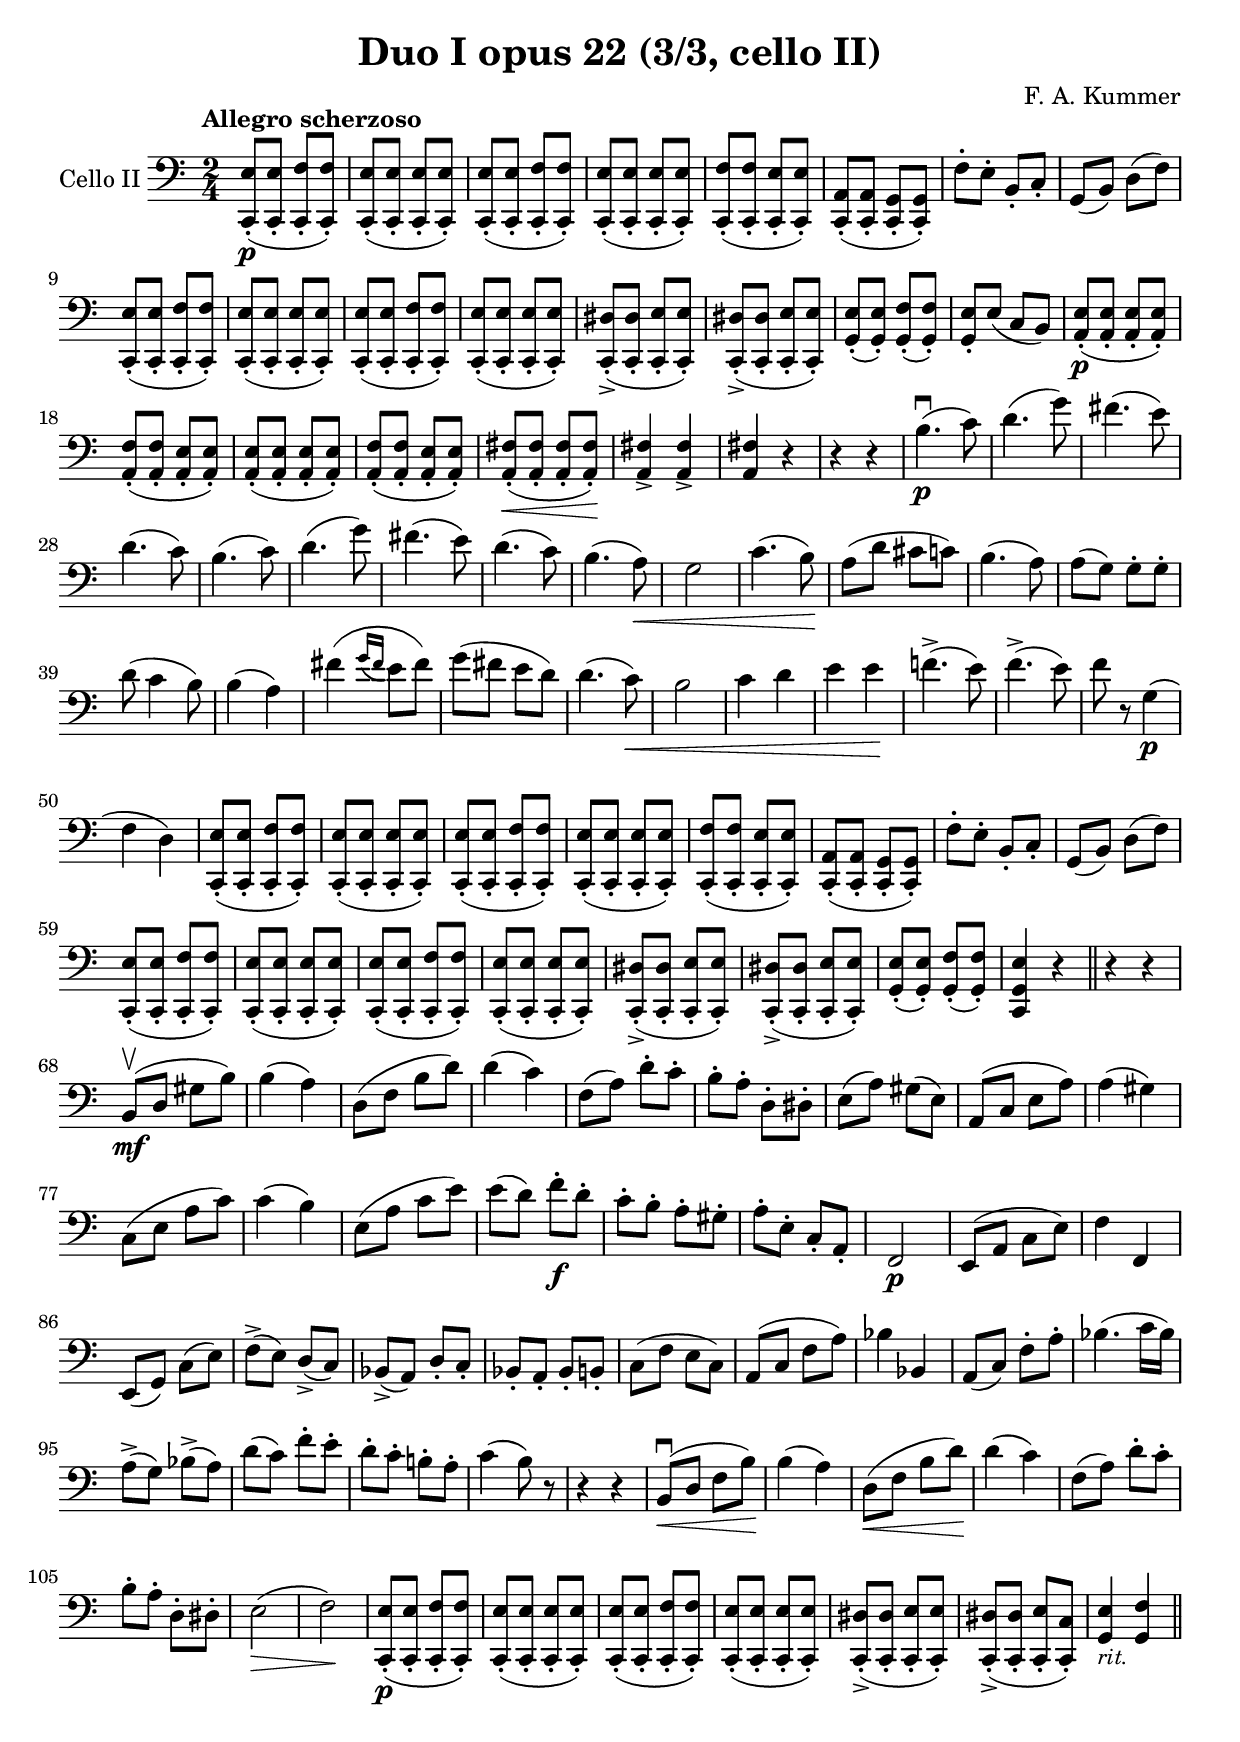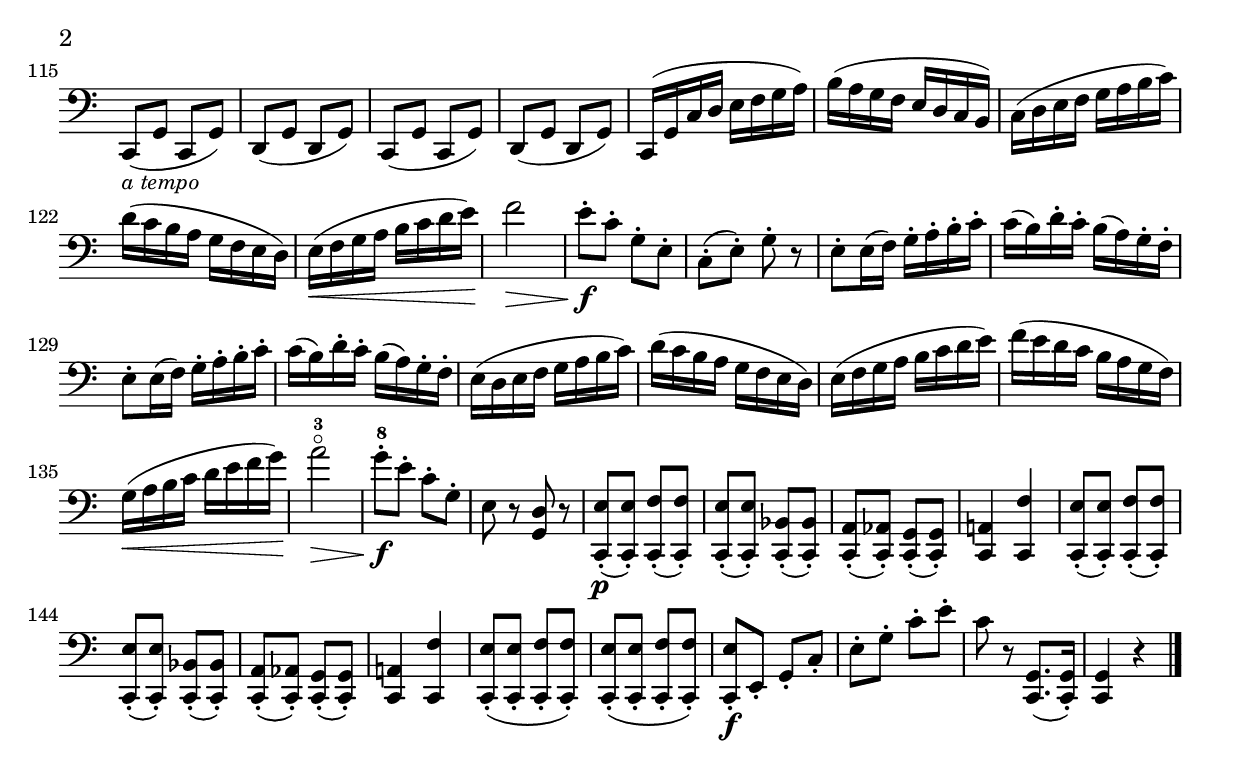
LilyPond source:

#(set-global-staff-size 21)

\version "2.18.2"

\header {
  title    = "Duo I opus 22 (3/3, cello II)"
  composer = "F. A. Kummer"
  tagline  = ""
}

\language "italiano"

\score {
  \new Staff
  \with {instrumentName = #"Cello II"}
  {
    \override Hairpin.to-barline = ##f
    \tempo "Allegro scherzoso"
    \time 2/4
    \key do \major
    \clef bass
    <<do,8-.\p( mi8>>
    <<do,8-. mi8>>
    <<do,8-. fa8>>
    <<do,8-.) fa8>>                                                    % 1
    <<do,8-.( mi8>>
    <<do,8-. mi8>>
    <<do,8-. mi8>>
    <<do,8-.) mi8>>                                                    % 2
    <<do,8-.( mi8>>
    <<do,8-. mi8>>
    <<do,8-. fa8>>
    <<do,8-.) fa8>>                                                    % 3
    <<do,8-.( mi8>>
    <<do,8-. mi8>>
    <<do,8-. mi8>>
    <<do,8-.) mi8>>                                                    % 4
    <<do,8-.( fa8>>
    <<do,8-. fa8>>
    <<do,8-. mi8>>
    <<do,8-.) mi8>>                                                    % 5
    <<do,8-.( la,8>>
    <<do,8-. la,8>>
    <<do,8-. sol,8>>
    <<do,8-.) sol,8>>                                                  % 6
    fa8-. mi8-. si,8-. do8-.                                           % 7
    sol,8(si,8) re8(fa8)                                               % 8
    <<do,8-.( mi8>>
    <<do,8-. mi8>>
    <<do,8-. fa8>>
    <<do,8-.) fa8>>                                                    % 9
    <<do,8-.( mi8>>
    <<do,8-. mi8>>
    <<do,8-. mi8>>
    <<do,8-.) mi8>>                                                    % 10
    <<do,8-.( mi8>>
    <<do,8-. mi8>>
    <<do,8-. fa8>>
    <<do,8-.) fa8>>                                                    % 11
    <<do,8-.( mi8>>
    <<do,8-. mi8>>
    <<do,8-. mi8>>
    <<do,8-.) mi8>>                                                    % 12
    <<do,8-.->( red8>>
    <<do,8-. red8>>
    <<do,8-. mi8>>
    <<do,8-.) mi8>>                                                    % 13
    <<do,8-.->( red8>>
    <<do,8-. red8>>
    <<do,8-. mi8>>
    <<do,8-.) mi8>>                                                    % 14
    <<sol,8-.( mi8>>
    <<sol,8-.) mi8>>
    <<sol,8-.( fa8>>
    <<sol,8-.) fa8>>                                                   % 15
    <<sol,8-. mi8>>
    mi8(do8 si,8)                                                      % 16
    <<la,8-.\p( mi8>>
    <<la,8-. mi8>>
    <<la,8-. mi8>>
    <<la,8-.) mi8>>                                                    % 17
    <<la,8-.( fa8>>
    <<la,8-. fa8>>
    <<la,8-. mi8>>
    <<la,8-.) mi8>>                                                    % 18
    <<la,8-.( mi8>>
    <<la,8-. mi8>>
    <<la,8-. mi8>>
    <<la,8-.) mi8>>                                                    % 19
    <<la,8-.( fa8>>
    <<la,8-. fa8>>
    <<la,8-. mi8>>
    <<la,8-.) mi8>>                                                    % 20
    <<la,8-.\<( fad8>>
    <<la,8-. fad8>>
    <<la,8-. fad8>>
    <<la,8-.)\! fad8>>                                                 % 21
    <<la,4-> fad4>>
    <<la,4-> fad4>>                                                    % 22
    <<la,4 fad4>> r4                                                   % 23
    r4 r4                                                              % 24
    si4.\p\downbow(do'8)                                               % 25
    re'4.(sol'8)                                                       % 26
    fad'4.(mi'8)                                                       % 27
    re'4.(do'8)                                                        % 28
    si4.(do'8)                                                         % 29
    re'4.(sol'8)                                                       % 30
    fad'4.(mi'8)                                                       % 31
    re'4.(do'8)                                                        % 32
    si4.(la8)\<                                                        % 33
    sol2                                                               % 34
    do'4.(si8)\!                                                       % 35
    la8(re'8 dod'8 do'8)                                               % 36
    si4.(la8)                                                          % 37
    la8(sol8) sol8-. sol8-.                                            % 38
    re'8(do'4 si8)                                                     % 39
    si4(la4)                                                           % 40
    fad'4(
    \appoggiatura {sol'16 fad'16}
    mi'8 fad'8)                                                        % 41
    sol'8(fad'8 mi'8 re'8)                                             % 42
    re'4.(do'8)\<                                                      % 43
    si2                                                                % 44
    do'4 re'4                                                          % 45
    mi'4 mi'4\!                                                        % 46
    fa'!4.->(mi'8)                                                     % 47
    fa'4.->(mi'8)                                                      % 48
    fa'8 r8 sol4\p(                                                    % 49
    fa4 re4)                                                           % 50
    <<do,8-.( mi8>>
    <<do,8-. mi8>>
    <<do,8-. fa8>>
    <<do,8-.) fa8>>                                                    % 51
    <<do,8-.( mi8>>
    <<do,8-. mi8>>
    <<do,8-. mi8>>
    <<do,8-.) mi8>>                                                    % 52
    <<do,8-.( mi8>>
    <<do,8-. mi8>>
    <<do,8-. fa8>>
    <<do,8-.) fa8>>                                                    % 53
    <<do,8-.( mi8>>
    <<do,8-. mi8>>
    <<do,8-. mi8>>
    <<do,8-.) mi8>>                                                    % 54
    <<do,8-.( fa8>>
    <<do,8-. fa8>>
    <<do,8-. mi8>>
    <<do,8-.) mi8>>                                                    % 55
    <<do,8-.( la,8>>
    <<do,8-. la,8>>
    <<do,8-. sol,8>>
    <<do,8-.) sol,8>>                                                  % 56
    fa8-. mi8-. si,8-. do8-.                                           % 57
    sol,8(si,8) re8(fa8)                                               % 58
    <<do,8-.( mi8>>
    <<do,8-. mi8>>
    <<do,8-. fa8>>
    <<do,8-.) fa8>>                                                    % 59
    <<do,8-.( mi8>>
    <<do,8-. mi8>>
    <<do,8-. mi8>>
    <<do,8-.) mi8>>                                                    % 60
    <<do,8-.( mi8>>
    <<do,8-. mi8>>
    <<do,8-. fa8>>
    <<do,8-.) fa8>>                                                    % 61
    <<do,8-.( mi8>>
    <<do,8-. mi8>>
    <<do,8-. mi8>>
    <<do,8-.) mi8>>                                                    % 62
    <<do,8-.->( red8>>
    <<do,8-. red8>>
    <<do,8-. mi8>>
    <<do,8-.) mi8>>                                                    % 63
    <<do,8-.->( red8>>
    <<do,8-. red8>>
    <<do,8-. mi8>>
    <<do,8-.) mi8>>                                                    % 64
    <<sol,8-.( mi8>>
    <<sol,8-.) mi8>>
    <<sol,8-.( fa8>>
    <<sol,8-.) fa8>>                                                   % 65
    <<do,4 sol,4 mi4>> r4                                              % 66
    \bar "||"
    r4 r4                                                              % 67
    si,8\mf\upbow(re8 sold8 si8)                                       % 68
    si4(la4)                                                           % 69
    re8(fa8 si8 re'8)                                                  % 70
    re'4(do'4)                                                         % 71
    fa8(la8) re'8-. do'8-.                                             % 72
    si8-. la8-. re8-. red8-.                                           % 73
    mi8(la8) sold8(mi8)                                                % 74
    la,8(do8 mi8 la8)                                                  % 75
    la4(sold4)                                                         % 76
    do8(mi8 la8 do'8)                                                  % 77
    do'4(si4)                                                          % 78
    mi8(la8 do'8 mi'8)                                                 % 79
    mi'8(re'8) fa'8\f-. re'8-.                                         % 80
    do'8-. si8-. la8-. sold8-.                                         % 81
    la8-. mi8-. do8-. la,8-.                                           % 82
    fa,2\p                                                             % 83
    mi,8(la,8 do8 mi8)                                                 % 84
    fa4 fa,4                                                           % 85
    mi,8(sol,8) do8(mi8)                                               % 86
    fa8->(mi8) re8->(do8)                                              % 87
    sib,8->(la,8) re8-. do8-.                                          % 88
    sib,8-. la,8-. sib,8-. si,8-.                                      % 89
    do8(fa8 mi8 do8)                                                   % 90
    la,8(do8 fa8 la8)                                                  % 91
    sib4 sib,4                                                         % 92
    la,8(do8) fa8-. la8-.                                              % 93
    sib4.(do'16 sib16)                                                 % 94
    la8->(sol8) sib8->(la8)                                            % 95
    re'8(do'8) fa'8-. mi'8-.                                           % 96
    re'8-. do'8-. si!8-. la8-.                                         % 97
    do'4(si8) r8                                                       % 98
    r4 r4                                                              % 99
    si,8\downbow\<(re8 fa8 si8)\!                                      % 100
    si4(la4)                                                           % 101
    re8\<(fa8 si8 re'8)\!                                              % 102
    re'4(do'4)                                                         % 103
    fa8(la8) re'8-. do'8-.                                             % 104
    si8-. la8-. re8-. red8-.                                           % 105
    mi2\>(                                                             % 106
    fa2)\!                                                             % 107
    <<do,8-.\p( mi8>>
    <<do,8-. mi8>>
    <<do,8-. fa8>>
    <<do,8-.) fa8>>                                                    % 108
    <<do,8-.( mi8>>
    <<do,8-. mi8>>
    <<do,8-. mi8>>
    <<do,8-.) mi8>>                                                    % 109
    <<do,8-.( mi8>>
    <<do,8-. mi8>>
    <<do,8-. fa8>>
    <<do,8-.) fa8>>                                                    % 110
    <<do,8-.( mi8>>
    <<do,8-. mi8>>
    <<do,8-. mi8>>
    <<do,8-.) mi8>>                                                    % 111
    <<do,8-.->( red8>>
    <<do,8-. red8>>
    <<do,8-. mi8>>
    <<do,8-.) mi8>>                                                    % 112
    <<do,8-.->( red8>>
    <<do,8-. red8>>
    <<do,8-. mi8>>
    <<do,8-.) do8>>                                                    % 113
    <<sol,4_\markup{\small\italic "rit."} mi4>>
    <<sol,4 fa4>>                                                      % 114
    \bar "||"
    do,8_\markup{\small\italic "a tempo"}(sol,8 do,8 sol,8)            % 115
    re,8(sol,8 re,8 sol,8)                                             % 116
    do,8(sol,8 do,8 sol,8)                                             % 117
    re,8(sol,8 re,8 sol,8)                                             % 118
    do,16(sol,16 do16 re16 mi16 fa16 sol16 la16)                       % 119
    si16(la16 sol16 fa16 mi16 re16 do16 si,16)                         % 120
    do16(re16 mi16 fa16 sol16 la16 si16 do'16)                         % 121
    re'16(do'16 si16 la16 sol16 fa16 mi16 re16)                        % 122
    mi16\<(fa16 sol16 la16 si16 do'16 re'16 mi'16)\!                   % 123
    fa'2\>                                                             % 124
    mi'8-.\!\f do'8-. sol8-. mi8-.                                     % 125
    do8-.(mi8-.) sol8-. r8                                             % 126
    mi8-. mi16(fa16) sol16-. la16-. si16-. do'16-.                     % 127
    do'16(si16) re'16-. do'16-. si16(la16) sol16-. fa16-.              % 128
    mi8-. mi16(fa16) sol16-. la16-. si16-. do'16-.                     % 129
    do'16(si16) re'16-. do'16-. si16(la16) sol16-. fa16-.              % 130
    mi16(re16 mi16 fa16 sol16 la16 si16 do'16)                         % 131
    re'16(do'16 si16 la16 sol16 fa16 mi16 re16)                        % 132
    mi16(fa16 sol16 la16 si16 do'16 re'16 mi'16)                       % 133
    fa'16(mi'16 re'16 do'16 si16 la16 sol16 fa16)                      % 134
    sol16\<(la16 si16 do'16 re'16 mi'16 fa'16 sol'16)\!                % 135
    la'2-3\flageolet\>                                                 % 136
    sol'8-8-.\!\f mi'8-. do'8-. sol8-.                                 % 137
    mi8 r8 <<sol,8 re8>> r8                                            % 138
    <<do,8-.\p( mi8>>
    <<do,8-.) mi8>>
    <<do,8-.( fa8>>
    <<do,8-.) fa8>>                                                    % 139
    <<do,8-.( mi8>>
    <<do,8-.) mi8>>
    <<do,8-.( sib,8>>
    <<do,8-.) sib,8>>                                                  % 140
    <<do,8-.( la,8>>
    <<do,8-.) lab,8>>
    <<do,8-.( sol,8>>
    <<do,8-.) sol,8>>                                                  % 141
    <<do,4 la,!4>>
    <<do,4 fa4>>                                                       % 142
    <<do,8-.( mi8>>
    <<do,8-.) mi8>>
    <<do,8-.( fa8>>
    <<do,8-.) fa8>>                                                    % 143
    <<do,8-.( mi8>>
    <<do,8-.) mi8>>
    <<do,8-.( sib,8-.>>
    <<do,8-.) sib,8-.>>                                                % 144
    <<do,8-.( la,8>>
    <<do,8-.) lab,8>>
    <<do,8-.( sol,8>>
    <<do,8-.) sol,8>>                                                  % 145
    <<do,4 la,!4>> <<do,4 fa4>>                                        % 146
    <<do,8-.( mi8>>
    <<do,8-. mi8>>
    <<do,8-. fa8>>
    <<do,8-.) fa8>>                                                    % 147
    <<do,8-.( mi8>>
    <<do,8-. mi8>>
    <<do,8-. fa8>>
    <<do,8-.) fa8>>                                                    % 148
    <<do,8-.\f mi8>> mi,8-. sol,8-. do8-.                              % 149
    mi8-. sol8-. do'8-. mi'8-.                                         % 150
    do'8 r8 <<do,8.( sol,8.>> <<do,16-.) sol,16>>                      % 151
    <<do,4 sol,4>> r4                                                  % 152
    \bar "|."
   }
}